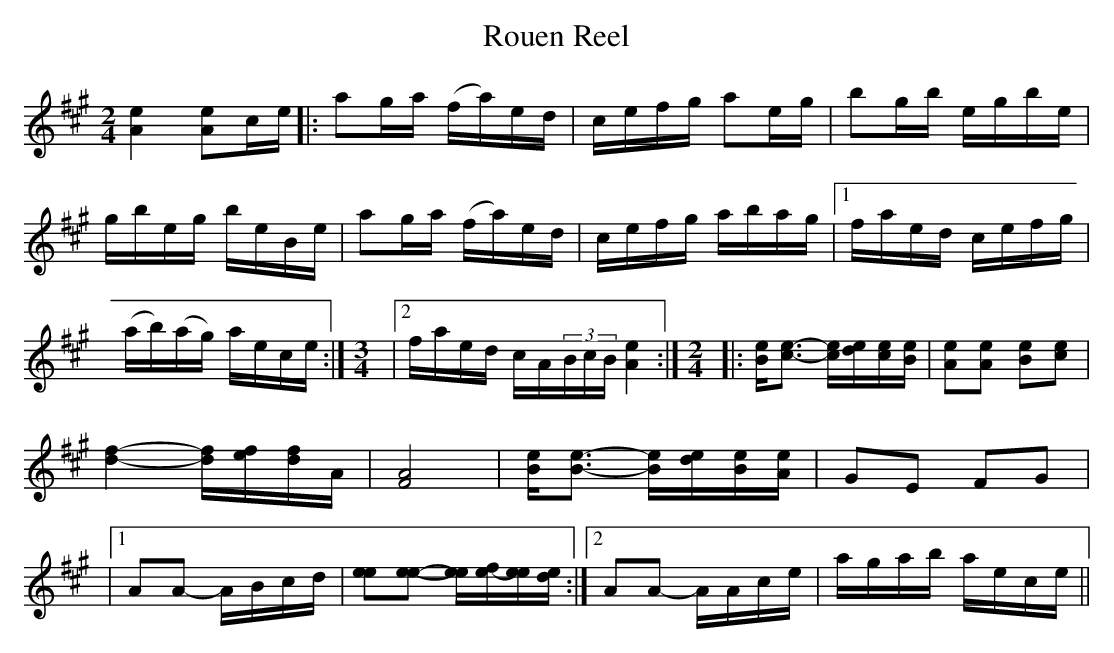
X:1
T:Rouen Reel
M:2/4
L:1/8
K:A
[A2e2] [Ae]c/e/|:ag/a/ (f/a/)e/d/|c/e/f/g/ ae/g/|bg/b/ e/g/b/e/|
g/b/e/g/ b/e/B/e/|ag/a/ (f/a/)e/d/|c/e/f/g/ a/b/a/g/|1 f/a/e/d/ c/e/f/g/|
(a/b/)(a/g/) a/e/c/e/:|\
M:3/4
L:1/8
|2 f/a/e/d/ c/A/(3B/c/B/ [A2e2]:|\
M:2/4
L:1/8
|:[Be]<[ce]- [c/e/][d/e/][c/e/][B/e/]|[Ae][Ae] [Be][ce]|
[d2f2]- [d/f/][e/f/][d/f/]A/|[F4A4]|[Be]<[Be]- [B/e/][d/e/][B/e/][A/e/]|GE FG|
|1 AA- A/B/c/d/|[ee][ee]- [e/e/][e/f/]-[e/e/][d/e/]:|2 AA- A/A/c/e/|a/g/a/b/ a/e/c/e/||
